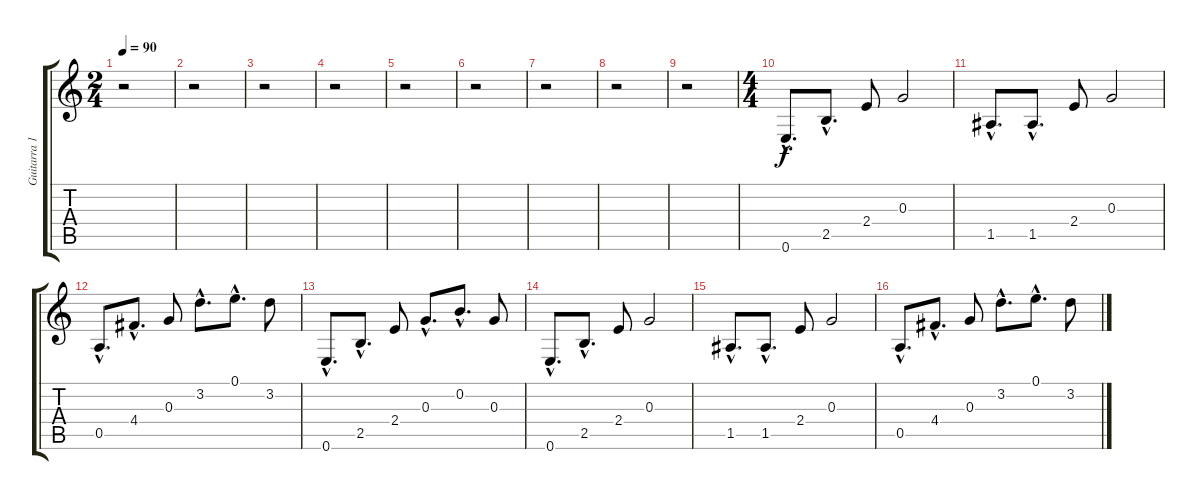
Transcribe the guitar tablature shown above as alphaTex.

\track ("Guitarra 1" "Guitarra 1") {instrument electricguitarclean}
\staff {score tabs}
\tuning (E4 B3 G3 D3 A2 E2) {hide}
\ts (2 4)
\tempo 90
\clef g2
\ks c
r.2{dy f} |
r.2 |
r.2 |
r.2 |
r.2 |
r.2 |
r.2 |
r.2 |
r.2 |
\ts (4 4)
0.6{hac}.8{d} 2.5{hac}.8{d} 2.4.8 0.3.2 |
1.5{hac}.8{d} 1.5{hac}.8{d} 2.4.8 0.3.2 |
0.5{hac}.8{d} 4.4{hac}.8{d} 0.3.8 3.2{hac}.8{d} 0.1{hac}.8{d} 3.2.8 |
0.6{hac}.8{d} 2.5{hac}.8{d} 2.4.8 0.3{hac}.8{d} 0.2{hac}.8{d} 0.3.8 |
0.6{hac}.8{d} 2.5{hac}.8{d} 2.4.8 0.3.2 |
1.5{hac}.8{d} 1.5{hac}.8{d} 2.4.8 0.3.2 |
0.5{hac}.8{d} 4.4{hac}.8{d} 0.3.8 3.2{hac}.8{d} 0.1{hac}.8{d} 3.2.8
